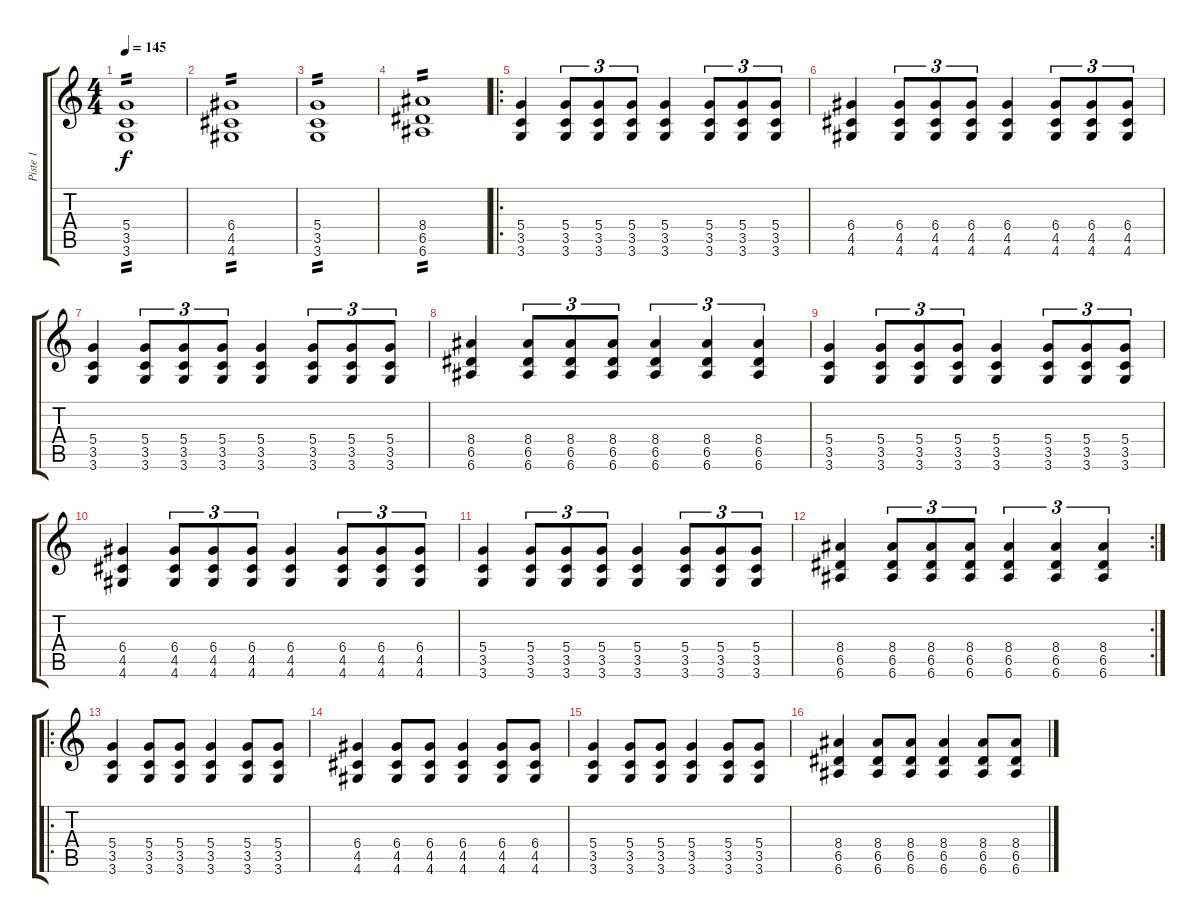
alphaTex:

\track ("Piste 1" "Piste 1") {instrument overdrivenguitar}
\staff {score tabs}
\tuning (E4 B3 G3 D3 A2 E2) {hide}
\ts (4 4)
\tempo 145
\clef g2
\ks c
(5.4 3.5 3.6).1{tp 2 dy f} |
(6.4 4.5 4.6).1{tp 2} |
(5.4 3.5 3.6).1{tp 2} |
(8.4 6.5 6.6).1{tp 2} |
\ro
(5.4 3.5 3.6).4 (5.4 3.5 3.6).8{tu (3 2)} (5.4 3.5 3.6).8{tu (3 2)} (5.4 3.5 3.6).8{tu (3 2)} (5.4 3.5 3.6).4 (5.4 3.5 3.6).8{tu (3 2)} (5.4 3.5 3.6).8{tu (3 2)} (5.4 3.5 3.6).8{tu (3 2)} |
(6.4 4.5 4.6).4 (6.4 4.5 4.6).8{tu (3 2)} (6.4 4.5 4.6).8{tu (3 2)} (6.4 4.5 4.6).8{tu (3 2)} (6.4 4.5 4.6).4 (6.4 4.5 4.6).8{tu (3 2)} (6.4 4.5 4.6).8{tu (3 2)} (6.4 4.5 4.6).8{tu (3 2)} |
(5.4 3.5 3.6).4 (5.4 3.5 3.6).8{tu (3 2)} (5.4 3.5 3.6).8{tu (3 2)} (5.4 3.5 3.6).8{tu (3 2)} (5.4 3.5 3.6).4 (5.4 3.5 3.6).8{tu (3 2)} (5.4 3.5 3.6).8{tu (3 2)} (5.4 3.5 3.6).8{tu (3 2)} |
(8.4 6.5 6.6).4 (8.4 6.5 6.6).8{tu (3 2)} (8.4 6.5 6.6).8{tu (3 2)} (8.4 6.5 6.6).8{tu (3 2)} (8.4 6.5 6.6).4{tu (3 2)} (8.4 6.5 6.6).4{tu (3 2)} (8.4 6.5 6.6).4{tu (3 2)} |
(5.4 3.5 3.6).4 (5.4 3.5 3.6).8{tu (3 2)} (5.4 3.5 3.6).8{tu (3 2)} (5.4 3.5 3.6).8{tu (3 2)} (5.4 3.5 3.6).4 (5.4 3.5 3.6).8{tu (3 2)} (5.4 3.5 3.6).8{tu (3 2)} (5.4 3.5 3.6).8{tu (3 2)} |
(6.4 4.5 4.6).4 (6.4 4.5 4.6).8{tu (3 2)} (6.4 4.5 4.6).8{tu (3 2)} (6.4 4.5 4.6).8{tu (3 2)} (6.4 4.5 4.6).4 (6.4 4.5 4.6).8{tu (3 2)} (6.4 4.5 4.6).8{tu (3 2)} (6.4 4.5 4.6).8{tu (3 2)} |
(5.4 3.5 3.6).4 (5.4 3.5 3.6).8{tu (3 2)} (5.4 3.5 3.6).8{tu (3 2)} (5.4 3.5 3.6).8{tu (3 2)} (5.4 3.5 3.6).4 (5.4 3.5 3.6).8{tu (3 2)} (5.4 3.5 3.6).8{tu (3 2)} (5.4 3.5 3.6).8{tu (3 2)} |
\rc 2
(8.4 6.5 6.6).4 (8.4 6.5 6.6).8{tu (3 2)} (8.4 6.5 6.6).8{tu (3 2)} (8.4 6.5 6.6).8{tu (3 2)} (8.4 6.5 6.6).4{tu (3 2)} (8.4 6.5 6.6).4{tu (3 2)} (8.4 6.5 6.6).4{tu (3 2)} |
\ro
(5.4 3.5 3.6).4 (5.4 3.5 3.6).8 (5.4 3.5 3.6).8 (5.4 3.5 3.6).4 (5.4 3.5 3.6).8 (5.4 3.5 3.6).8 |
(6.4 4.5 4.6).4 (6.4 4.5 4.6).8 (6.4 4.5 4.6).8 (6.4 4.5 4.6).4 (6.4 4.5 4.6).8 (6.4 4.5 4.6).8 |
(5.4 3.5 3.6).4 (5.4 3.5 3.6).8 (5.4 3.5 3.6).8 (5.4 3.5 3.6).4 (5.4 3.5 3.6).8 (5.4 3.5 3.6).8 |
(8.4 6.5 6.6).4 (8.4 6.5 6.6).8 (8.4 6.5 6.6).8 (8.4 6.5 6.6).4 (8.4 6.5 6.6).8 (8.4 6.5 6.6).8
